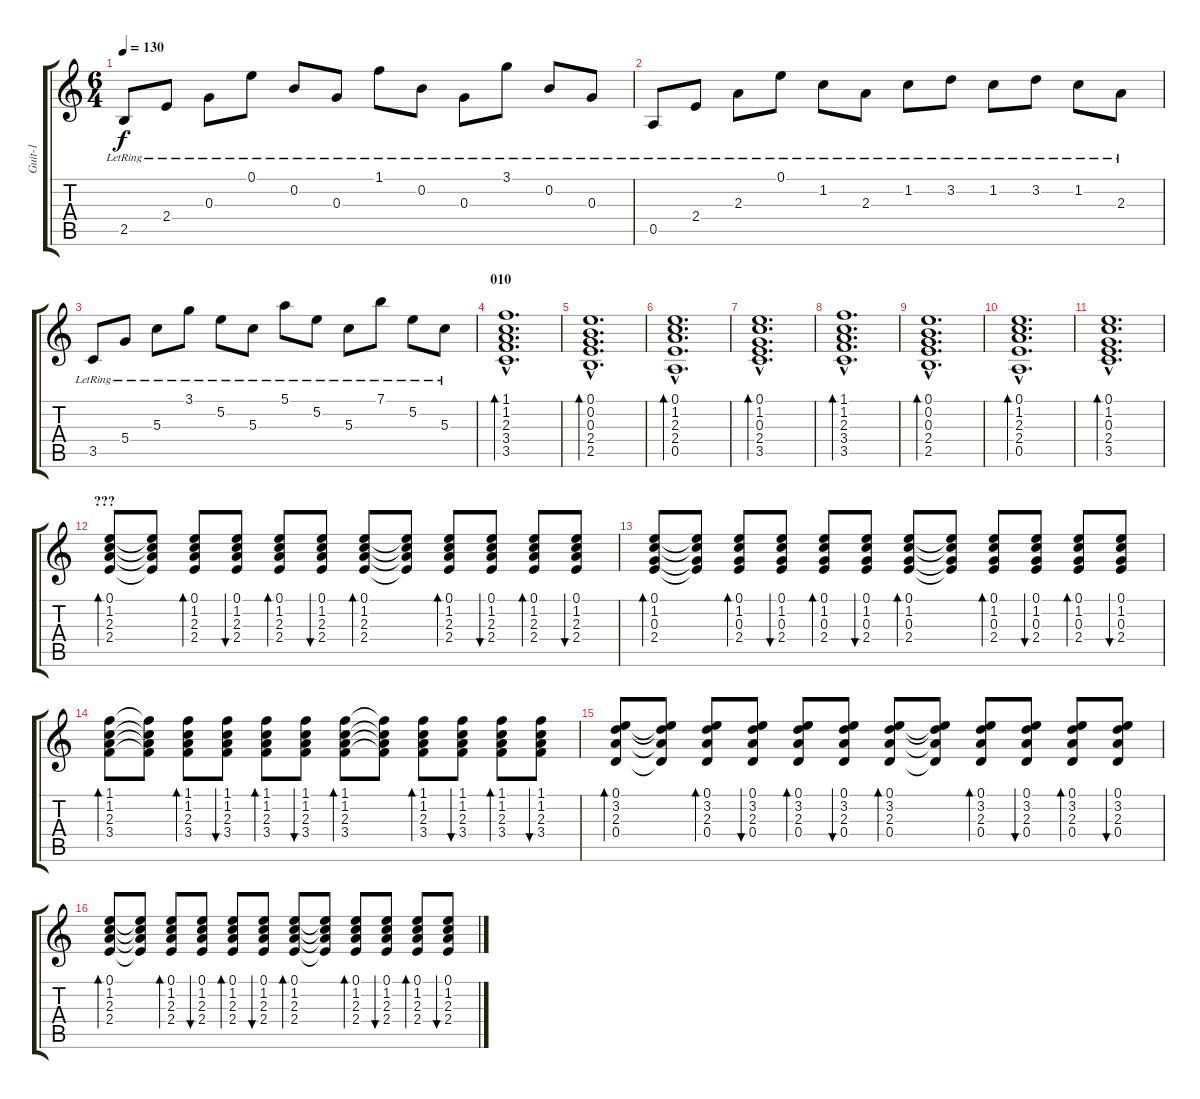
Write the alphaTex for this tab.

\track ("Guit-1" "Guit-1") {instrument acousticguitarsteel}
\staff {score tabs}
\tuning (E4 B3 G3 D3 A2 E2) {hide}
\ts (6 4)
\tempo 130
\clef g2
\ks c
2.5{lr}.8{dy f} 2.4{lr}.8 0.3{lr}.8 0.1{lr}.8 0.2{lr}.8 0.3{lr}.8 1.1{lr}.8 0.2{lr}.8 0.3{lr}.8 3.1{lr}.8 0.2{lr}.8 0.3{lr}.8 |
0.5{lr}.8 2.4{lr}.8 2.3{lr}.8 0.1{lr}.8 1.2{lr}.8 2.3{lr}.8 1.2{lr}.8 3.2{lr}.8 1.2{lr}.8 3.2{lr}.8 1.2{lr}.8 2.3{lr}.8 |
3.5{lr}.8 5.4{lr}.8 5.3{lr}.8 3.1{lr}.8 5.2{lr}.8 5.3{lr}.8 5.1{lr}.8 5.2{lr}.8 5.3{lr}.8 7.1{lr}.8 5.2{lr}.8 5.3{lr}.8 |
\section ("" "010")
(1.1{hac} 1.2{hac} 2.3{hac} 3.4{hac} 3.5{hac}).1{d bd 240} |
(0.1{hac} 0.2{hac} 0.3{hac} 2.4{hac} 2.5{hac}).1{d bd 240} |
(0.1{hac} 1.2{hac} 2.3{hac} 2.4{hac} 0.5{hac}).1{d bd 240} |
(0.1{hac} 1.2{hac} 0.3{hac} 2.4{hac} 3.5{hac}).1{d bd 240} |
(1.1{hac} 1.2{hac} 2.3{hac} 3.4{hac} 3.5{hac}).1{d bd 240} |
(0.1{hac} 0.2{hac} 0.3{hac} 2.4{hac} 2.5{hac}).1{d bd 240} |
(0.1{hac} 1.2{hac} 2.3{hac} 2.4{hac} 0.5{hac}).1{d bd 240} |
(0.1{hac} 1.2{hac} 0.3{hac} 2.4{hac} 3.5{hac}).1{d bd 240} |
\section ("" "???")
(0.1 1.2 2.3 2.4).8{bd 60} (0.1{t} 1.2{t} 2.3{t} 2.4{t}).8 (0.1 1.2 2.3 2.4).8{bd 60} (0.1 1.2 2.3 2.4).8{bu 60} (0.1 1.2 2.3 2.4).8{bd 60} (0.1 1.2 2.3 2.4).8{bu 60} (0.1 1.2 2.3 2.4).8{bd 60} (0.1{t} 1.2{t} 2.3{t} 2.4{t}).8 (0.1 1.2 2.3 2.4).8{bd 60} (0.1 1.2 2.3 2.4).8{bu 60} (0.1 1.2 2.3 2.4).8{bd 60} (0.1 1.2 2.3 2.4).8{bu 60} |
(0.1 1.2 0.3 2.4).8{bd 60} (0.1{t} 1.2{t} 0.3{t} 2.4{t}).8 (0.1 1.2 0.3 2.4).8{bd 60} (0.1 1.2 0.3 2.4).8{bu 60} (0.1 1.2 0.3 2.4).8{bd 60} (0.1 1.2 0.3 2.4).8{bu 60} (0.1 1.2 0.3 2.4).8{bd 60} (0.1{t} 1.2{t} 0.3{t} 2.4{t}).8 (0.1 1.2 0.3 2.4).8{bd 60} (0.1 1.2 0.3 2.4).8{bu 60} (0.1 1.2 0.3 2.4).8{bd 60} (0.1 1.2 0.3 2.4).8{bu 60} |
(1.1 1.2 2.3 3.4).8{bd 60} (1.1{t} 1.2{t} 2.3{t} 3.4{t}).8 (1.1 1.2 2.3 3.4).8{bd 60} (1.1 1.2 2.3 3.4).8{bu 60} (1.1 1.2 2.3 3.4).8{bd 60} (1.1 1.2 2.3 3.4).8{bu 60} (1.1 1.2 2.3 3.4).8{bd 60} (1.1{t} 1.2{t} 2.3{t} 3.4{t}).8 (1.1 1.2 2.3 3.4).8{bd 60} (1.1 1.2 2.3 3.4).8{bu 60} (1.1 1.2 2.3 3.4).8{bd 60} (1.1 1.2 2.3 3.4).8{bu 60} |
(0.1 3.2 2.3 0.4).8{bd 60} (0.1{t} 3.2{t} 2.3{t} 0.4{t}).8 (0.1 3.2 2.3 0.4).8{bd 60} (0.1 3.2 2.3 0.4).8{bu 60} (0.1 3.2 2.3 0.4).8{bd 60} (0.1 3.2 2.3 0.4).8{bu 60} (0.1 3.2 2.3 0.4).8{bd 60} (0.1{t} 3.2{t} 2.3{t} 0.4{t}).8 (0.1 3.2 2.3 0.4).8{bd 60} (0.1 3.2 2.3 0.4).8{bu 60} (0.1 3.2 2.3 0.4).8{bd 60} (0.1 3.2 2.3 0.4).8{bu 60} |
(0.1 1.2 2.3 2.4).8{bd 60} (0.1{t} 1.2{t} 2.3{t} 2.4{t}).8 (0.1 1.2 2.3 2.4).8{bd 60} (0.1 1.2 2.3 2.4).8{bu 60} (0.1 1.2 2.3 2.4).8{bd 60} (0.1 1.2 2.3 2.4).8{bu 60} (0.1 1.2 2.3 2.4).8{bd 60} (0.1{t} 1.2{t} 2.3{t} 2.4{t}).8 (0.1 1.2 2.3 2.4).8{bd 60} (0.1 1.2 2.3 2.4).8{bu 60} (0.1 1.2 2.3 2.4).8{bd 60} (0.1 1.2 2.3 2.4).8{bu 60}
